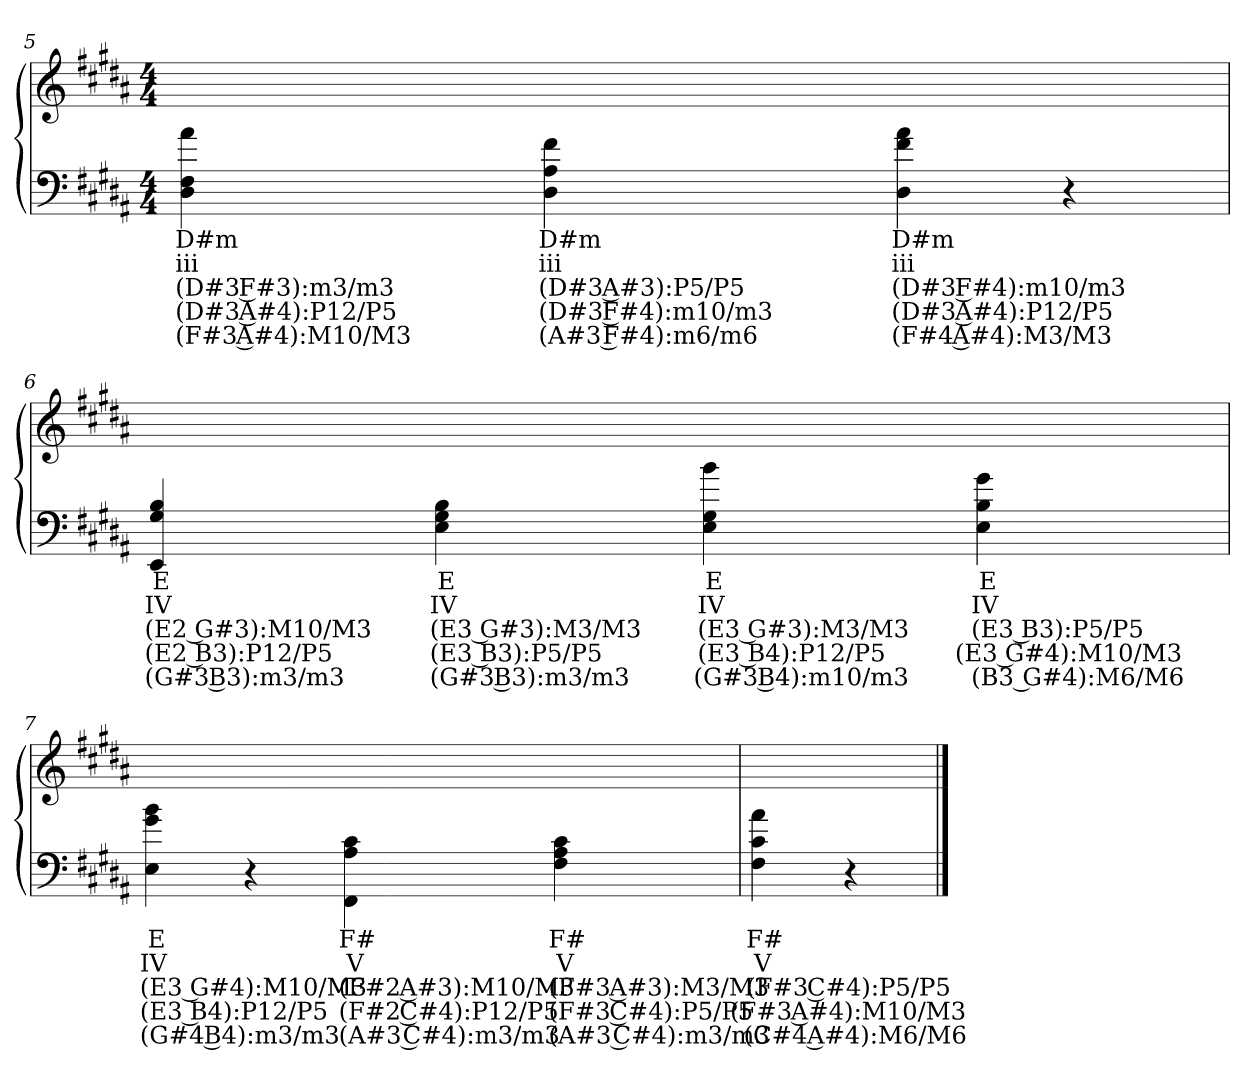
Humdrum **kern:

**kern	**text	**text	**text	**text	**text	**kern
*part2	*part2	*part2	*part2	*part2	*part2	*part1
*staff2	*staff2	*staff2	*staff2	*staff2	*staff2	*staff1
*clefF4	*	*	*	*	*	*clefG2
*k[f#c#g#d#a#]	*	*	*	*	*	*k[f#c#g#d#a#]
*B:	*	*	*	*	*	*B:
*M4/4	*	*	*	*	*	*M4/4
=5	=5	=5	=5	=5	=5	=5
4D# 4F# 4a#	D#m	iii	(D#3 F#3):m3/m3	(D#3 A#4):P12/P5	(F#3 A#4):M10/M3	1ryy
4D# 4A# 4f#	D#m	iii	(D#3 A#3):P5/P5	(D#3 F#4):m10/m3	(A#3 F#4):m6/m6	.
4D# 4f# 4a#	D#m	iii	(D#3 F#4):m10/m3	(D#3 A#4):P12/P5	(F#4 A#4):M3/M3	.
4r	.	.	.	.	.	.
=6	=6	=6	=6	=6	=6	=6
4EE 4G# 4B	E	IV	(E2 G#3):M10/M3	(E2 B3):P12/P5	(G#3 B3):m3/m3	1ryy
4E 4G# 4B	E	IV	(E3 G#3):M3/M3	(E3 B3):P5/P5	(G#3 B3):m3/m3	.
4E 4G# 4b	E	IV	(E3 G#3):M3/M3	(E3 B4):P12/P5	(G#3 B4):m10/m3	.
4E 4B 4g#	E	IV	(E3 B3):P5/P5	(E3 G#4):M10/M3	(B3 G#4):M6/M6	.
=7	=7	=7	=7	=7	=7	=7
4E 4g# 4b	E	IV	(E3 G#4):M10/M3	(E3 B4):P12/P5	(G#4 B4):m3/m3	1ryy
4r	.	.	.	.	.	.
4FF# 4A# 4c#	F#	V	(F#2 A#3):M10/M3	(F#2 C#4):P12/P5	(A#3 C#4):m3/m3	.
4F# 4A# 4c#	F#	V	(F#3 A#3):M3/M3	(F#3 C#4):P5/P5	(A#3 C#4):m3/m3	.
=8	=8	=8	=8	=8	=8	=8
4F# 4c# 4a#	F#	V	(F#3 C#4):P5/P5	(F#3 A#4):M10/M3	(C#4 A#4):M6/M6	2ryy
4r	.	.	.	.	.	.
==	==	==	==	==	==	==
*-	*-	*-	*-	*-	*-	*-
